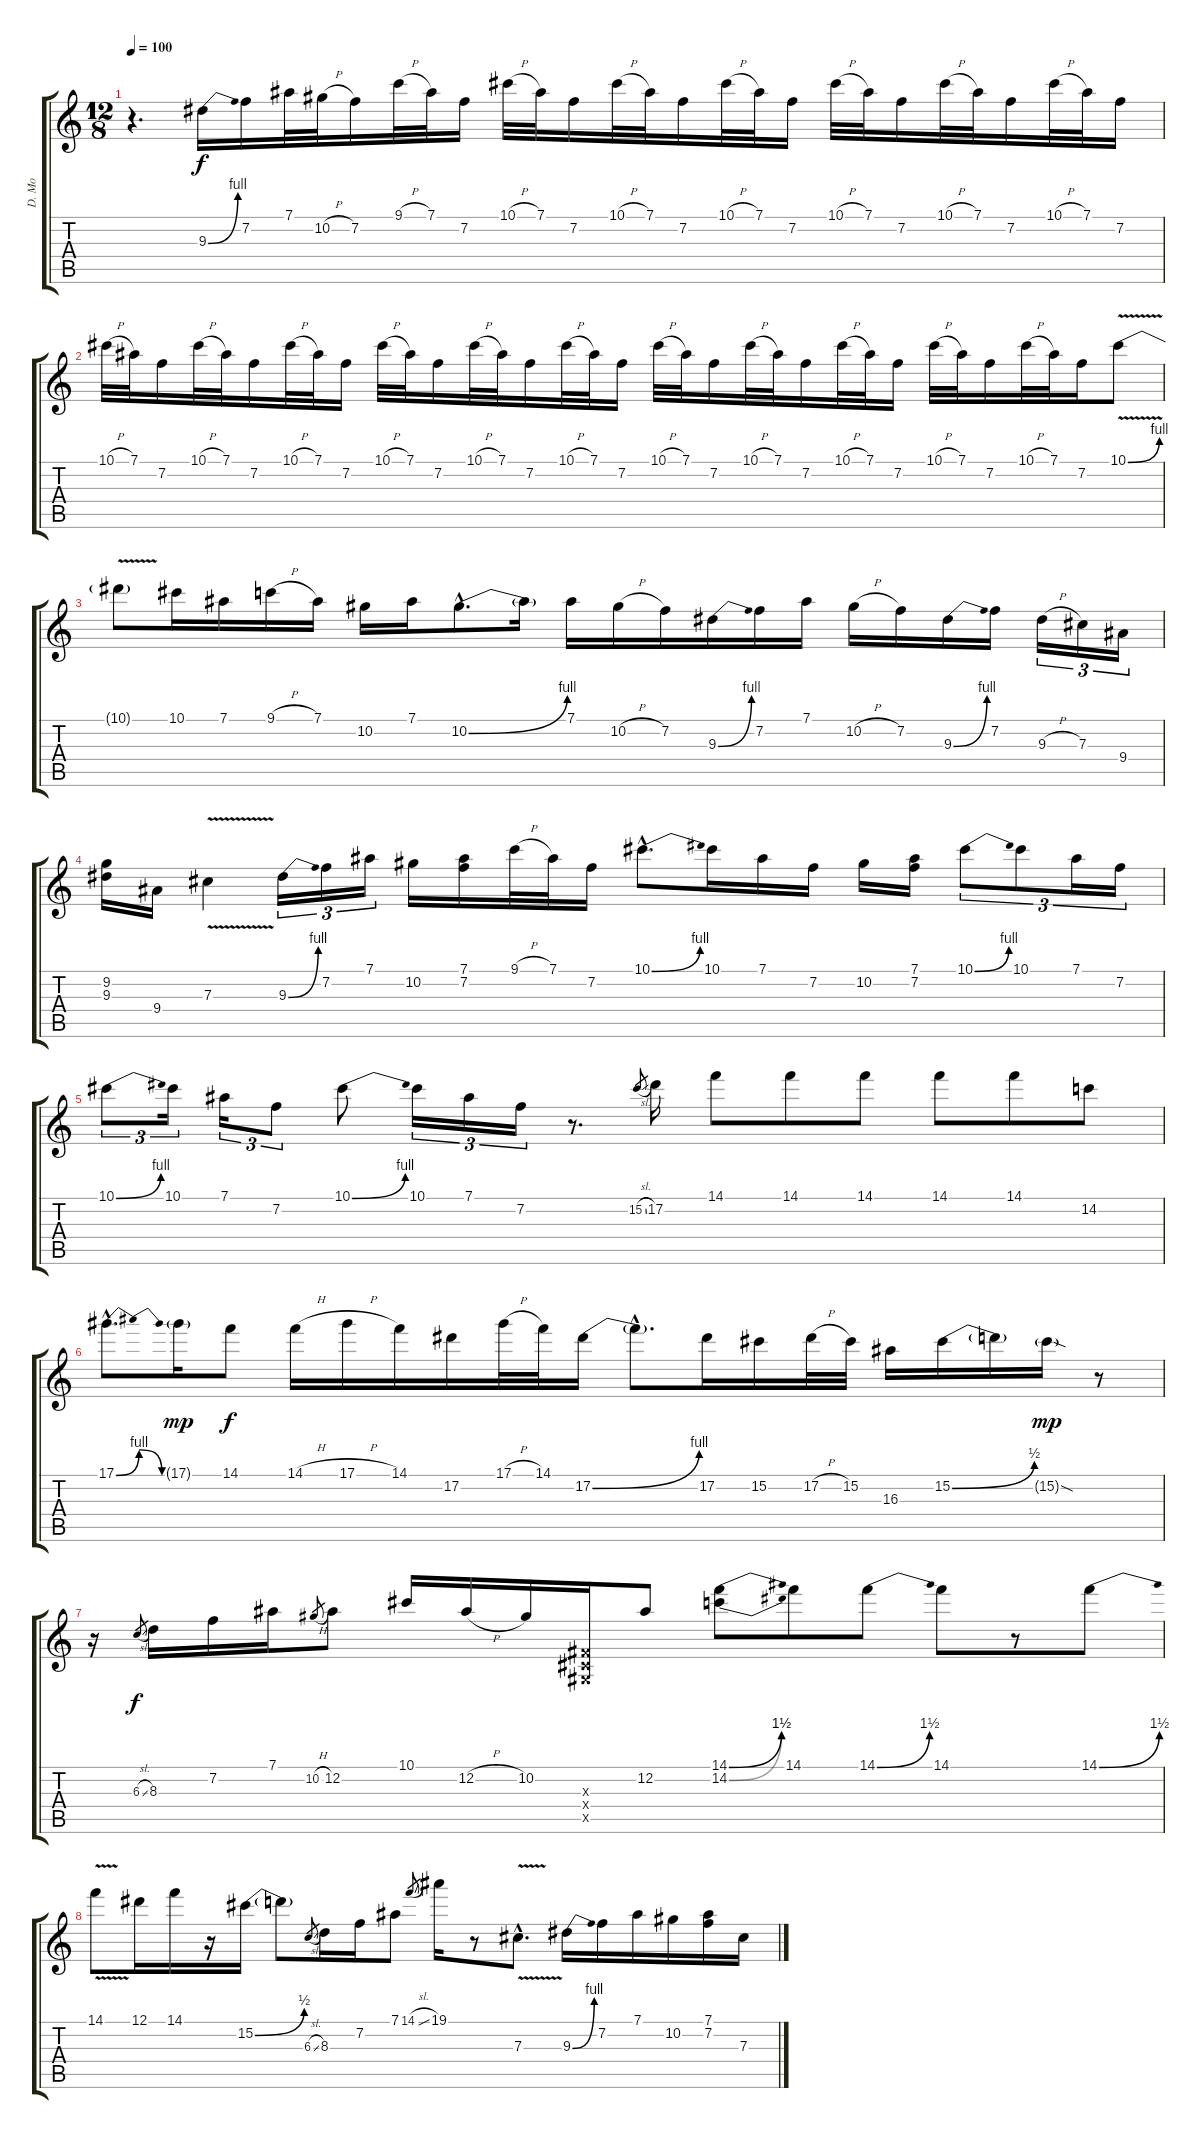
\track ("D. Mo" "D. Mo") {instrument overdrivenguitar}
\staff {score tabs}
\tuning (Eb4 Bb3 Gb3 Db3 Ab2 Eb2) {hide}
\ts (12 8)
\tempo 100
\clef g2
\ks c
r.4{d dy f} 9.3{be (bend 0 0 60 4)}.16 7.2.16 7.1.32 10.2{h}.32 7.2.16 9.1{h}.32 7.1.32 7.2.16 10.1{h}.32 7.1.32 7.2.16 10.1{h}.32 7.1.32 7.2.16 10.1{h}.32 7.1.32 7.2.16 10.1{h}.32 7.1.32 7.2.16 10.1{h}.32 7.1.32 7.2.16 10.1{h}.32 7.1.32 7.2.16 |
10.1{h}.32 7.1.32 7.2.16 10.1{h}.32 7.1.32 7.2.16 10.1{h}.32 7.1.32 7.2.16 10.1{h}.32 7.1.32 7.2.16 10.1{h}.32 7.1.32 7.2.16 10.1{h}.32 7.1.32 7.2.16 10.1{h}.32 7.1.32 7.2.16 10.1{h}.32 7.1.32 7.2.16 10.1{h}.32 7.1.32 7.2.16 10.1{h}.32 7.1.32 7.2.16 10.1{h}.32 7.1.32 7.2.16 10.1{be (bend 0 0 60 4) v}.8 |
10.1{t}.8 10.1.16 7.1.16 9.1{h}.16 7.1.16 10.2.16 7.1.16 10.2{be (bend 0 0 60 4) hac}.8{d} 10.2{t}.16 7.1.16 10.2{h}.16 7.2.16 9.3{be (bend 0 0 60 4)}.16 7.2.16 7.1.16 10.2{h}.16 7.2.16 9.3{be (bend 0 0 60 4)}.16 7.2.16 9.3{h}.16{tu (3 2)} 7.3.16{tu (3 2)} 9.4.16{tu (3 2)} |
(9.2 9.3).16 9.4.16 7.3{v}.4 9.3{be (bend 0 0 60 4)}.16{tu (3 2)} 7.2.16{tu (3 2)} 7.1.16{tu (3 2)} 10.2.16 (7.1 7.2).16 9.1{h}.32 7.1.32 7.2.16 10.1{be (bend 0 0 60 4) hac}.8{d} 10.1.16 7.1.16 7.2.16 10.2.16 (7.1 7.2).16 10.1{be (bend 0 0 60 4)}.8{tu (3 2)} 10.1.8{tu (3 2)} 7.1.16{tu (3 2)} 7.2.16{tu (3 2)} |
10.1{be (bend 0 0 60 4)}.8{tu (3 2)} 10.1.16{tu (3 2)} 7.1.16{tu (3 2)} 7.2.8{tu (3 2)} 10.1{be (bend 0 0 60 4)}.8 10.1.16{tu (3 2)} 7.1.16{tu (3 2)} 7.2.16{tu (3 2)} r.8{d} 15.2{sl}.8{gr} 17.2.16 14.1.8 14.1.8 14.1.8 14.1.8 14.1.8 14.2.8 |
17.1{be (bendrelease 0 0 15 4 45 4 60 0) hac}.8{d} 17.1{g}.16{dy mp} 14.1.8{dy f} 14.1{h}.16 17.1{h}.16 14.1.16 17.2.16 17.1{h}.32 14.1.32 17.2{be (bend 0 0 60 4)}.16 17.2{hac t}.8{d} 17.2.16 15.2.16 17.2{h}.32 15.2.32 16.3.16 15.2{be (bend 0 0 60 2)}.16 15.2{t}.16 15.2{sod g}.16{dy mp} r.8 |
r.16 6.3{sl}.8{gr dy f} 8.3.16 7.2.16 7.1.16 10.2{h}.8{gr} 12.2.8 10.1.16 12.2{h}.16 10.2.16 (0.3{x} 0.4{x} 0.5{x}).16 12.2.8 (14.1{be (bend 0 0 60 6)} 14.2{be (bend 0 0 60 6)}).8 14.1.8 14.1{be (bend 0 0 60 6)}.8 14.1.8 r.8 14.1{be (bend 0 0 60 6)}.8 |
14.1{v}.8 12.1.16 14.1.16 r.16 15.2{be (bend 0 0 60 2)}.16 15.2{t}.8 6.3{sl}.8{gr} 8.3.16 7.2.16 7.1.8 14.1{sl}.8{gr} 19.1.16 r.8 7.3{v hac}.8{d} 9.3{be (bend 0 0 60 4)}.16 7.2.16 7.1.16 10.2.16 (7.1 7.2).16 7.3.16
